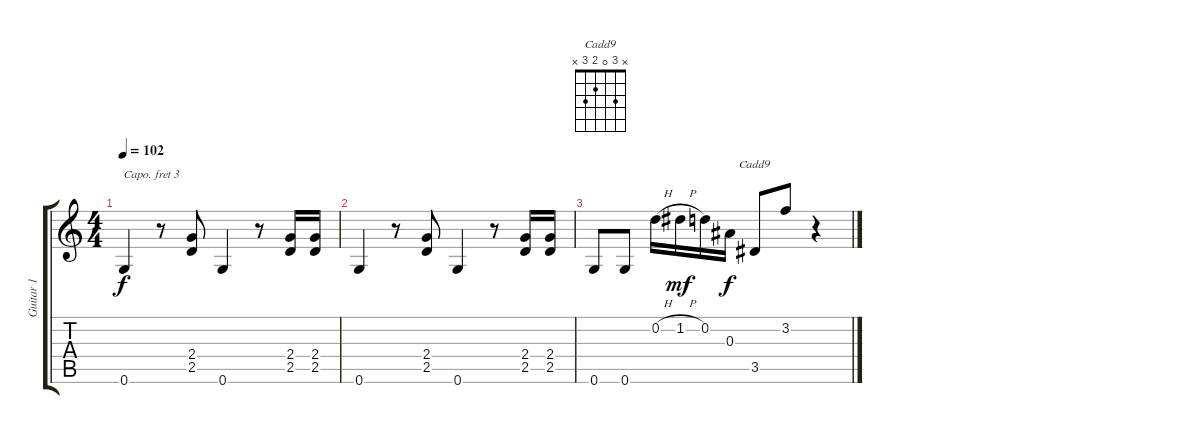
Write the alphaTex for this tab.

\track ("Guitar 1" "Guitar 1") {instrument acousticguitarsteel}
\staff {score tabs}
\capo 3
\tuning (E4 B3 G3 D3 A2 E2) {hide}
\chord ("Cadd9" x 3 0 2 3 x)
\ts (4 4)
\tempo 102
\clef g2
\ks c
0.6.4{dy f} r.8 (2.4 2.5).8 0.6.4 r.8 (2.4 2.5).16 (2.4 2.5).16 |
0.6.4 r.8 (2.4 2.5).8 0.6.4 r.8 (2.4 2.5).16 (2.4 2.5).16 |
0.6.8 0.6.8 0.2{h}.16 1.2{h}.16{dy mf} 0.2.16 0.3.16{dy f} 3.5.8{ch "Cadd9"} 3.2.8 r.4
